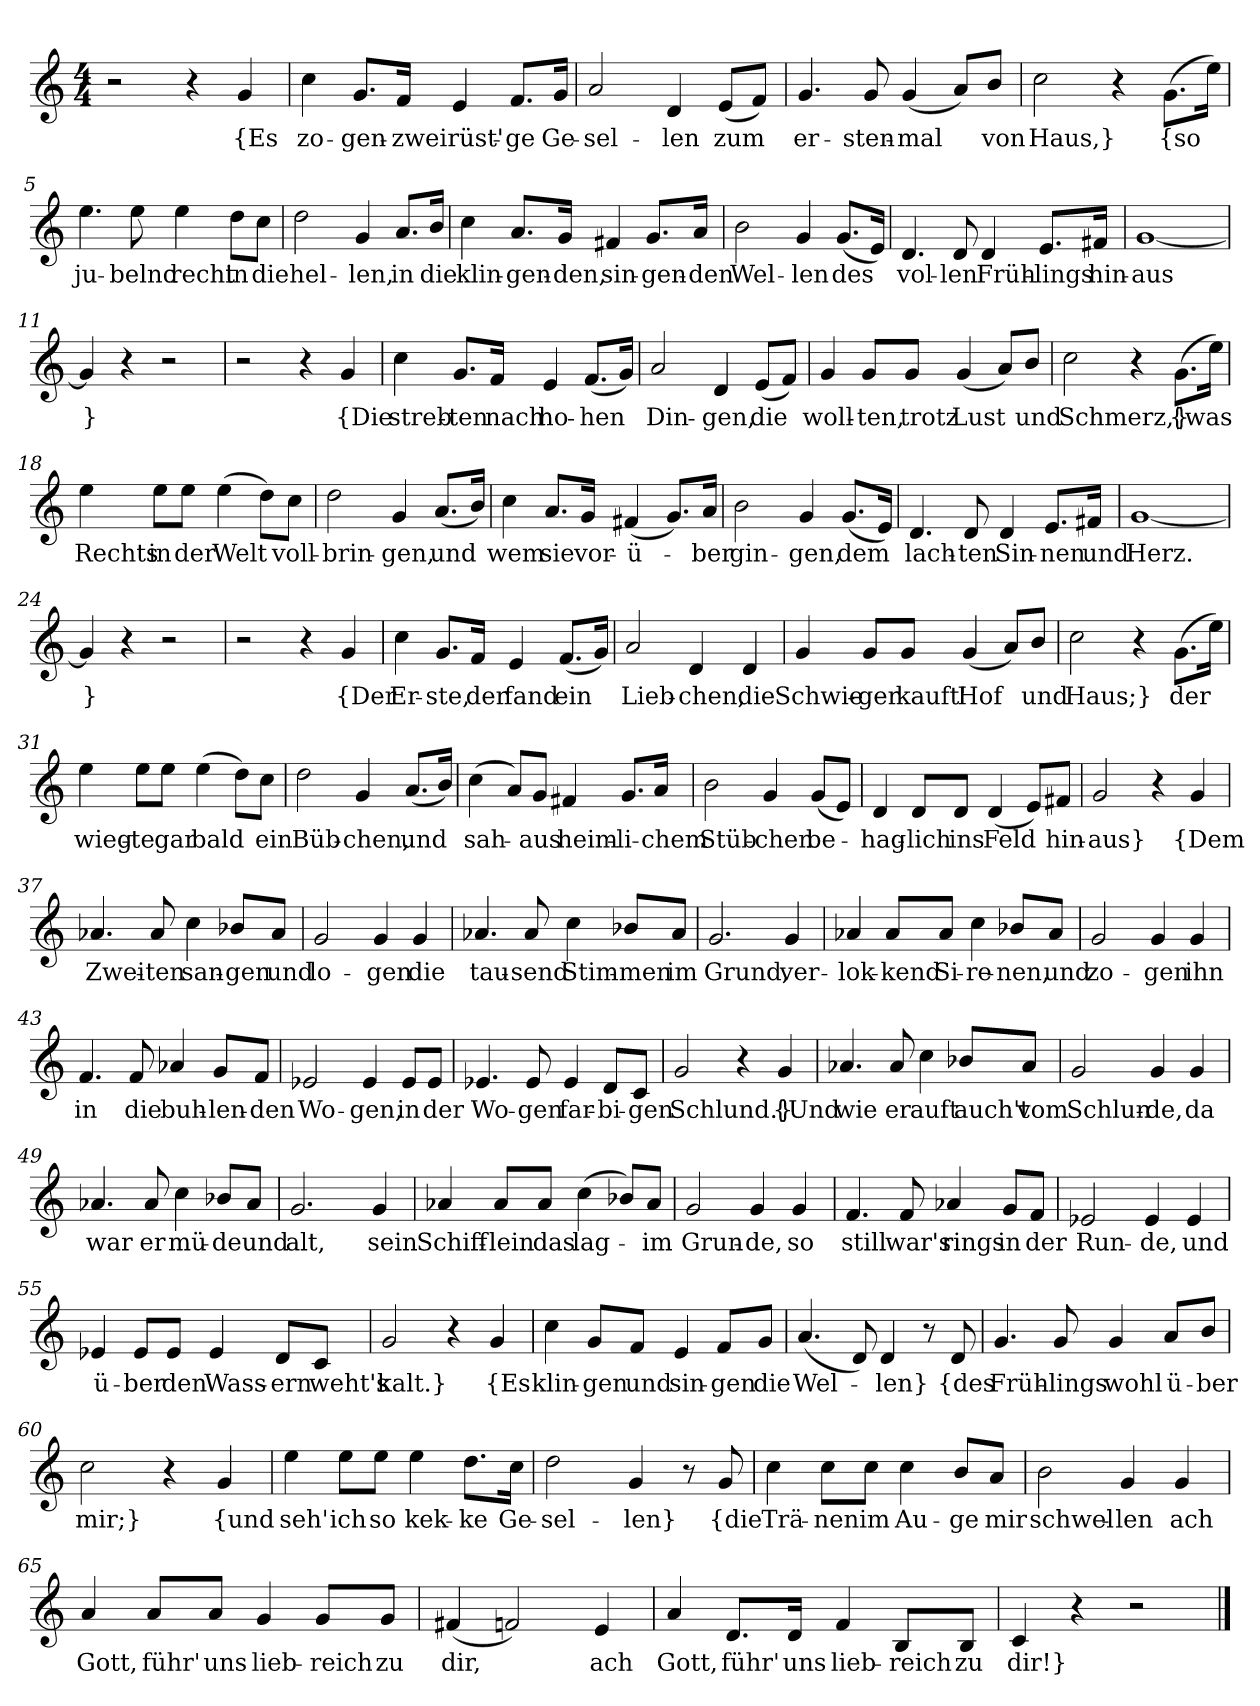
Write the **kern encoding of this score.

**kern	**text
*part1	*part1
*staff1	*staff1
*clefG2	*
*k[]	*
*M4/4	*
=	=
2r	.
4r	.
4g	{Es
=1	=1
4cc	zo-
8.g/L	-gen-
16f/Jk	zwei
4e	rüst'-
8.f/L	-ge
16g/Jk	Ge-
=2	=2
2a	-sel-
4d	-len
(8e/L	zum
8f/J)	.
=3	=3
4.g	er-
8g	-sten-
(4g	-mal
8a/L)	.
8b/J	von
=4	=4
2cc	Haus,}
4r	.
(8.g\L	{so
16ee\Jk)	.
=5	=5
4.ee	ju-
8ee	-belnd
4ee	recht
8dd\L	in
8cc\J	die
=6	=6
2dd	hel-
4g	-len,
8.a/L	in
16b/Jk	die
=7	=7
4cc	klin-
8.a/L	-gen-
16g/Jk	-den,
4f#X	sin-
8.g/L	-gen-
16a/Jk	-den
=8	=8
2b	Wel-
4g	-len
(8.g/L	des
16e/Jk)	.
=9	=9
4.d	vol-
8d	-len
4d	Früh-
8.e/L	-lings
16f#X/Jk	hin-
=10	=10
[1g	-aus
=11	=11
4g]	}
4r	.
2r	.
=13	=13
2r	.
4r	.
4g	{Die
=14	=14
4cc	streb-
8.g/L	-ten
16f/Jk	nach
4e	ho-
(8.f/L	-hen
16g/Jk)	.
=15	=15
2a	Din-
4d	-gen,
(8e/L	die
8f/J)	.
=16	=16
4g	woll-
8g/L	-ten,
8g/J	trotz
(4g	Lust
8a/L)	.
8b/J	und
=17	=17
2cc	Schmerz,}
4r	.
(8.g\L	{was
16ee\Jk)	.
=18	=18
4ee	Rechts
8ee\L	in
8ee\J	der
(4ee	Welt
8dd\L)	.
8cc\J	voll-
=19	=19
2dd	-brin-
4g	-gen,
(8.a/L	und
16b/Jk)	.
=20	=20
4cc	wem
8.a/L	sie
16g/Jk	vor-
(4f#X	-ü-
8.g/L)	.
16a/Jk	-ber
=21	=21
2b	gin-
4g	-gen,
(8.g/L	dem
16e/Jk)	.
=22	=22
4.d	lach-
8d	-ten
4d	Sin-
8.e/L	-nen
16f#X/Jk	und
=23	=23
[1g	Herz.
=24	=24
4g]	}
4r	.
2r	.
=26	=26
2r	.
4r	.
4g	{Der
=27	=27
4cc	Er-
8.g/L	-ste,
16f/Jk	der
4e	fand
(8.f/L	ein
16g/Jk)	.
=28	=28
2a	Lieb-
4d	-chen,
4d	die
=29	=29
4g	Schwie-
8g/L	-ger
8g/J	kauft'
(4g	Hof
8a/L)	.
8b/J	und
=30	=30
2cc	Haus;}
4r	.
(8.g\L	der
16ee\Jk)	.
=31	=31
4ee	wieg-
8ee\L	-te
8ee\J	gar
(4ee	bald
8dd\L)	.
8cc\J	ein
=32	=32
2dd	Büb-
4g	-chen,
(8.a/L	und
16b/Jk)	.
=33	=33
(4cc	sah-
8a/L)	.
8g/J	-aus
4f#X	heim-
8.g/L	-li-
16a/Jk	-chem
=34	=34
2b	Stüb-
4g	-chen
(8g/L	be-
8e/J)	.
=35	=35
4d	hag-
8d/L	-lich
8d/J	ins
(4d	Feld
8e/L)	.
8f#X/J	hin-
=36	=36
2g	-aus}
4r	.
4g	{Dem
=37	=37
4.a-X	Zwei-
8a-	-ten
4cc	san-
8b-X/L	-gen
8a-/J	und
=38	=38
2g	lo-
4g	-gen
4g	die
=39	=39
4.a-X	tau-
8a-	-send
4cc	Stim-
8b-X/L	-men
8a-/J	im
=40	=40
2.g	Grund,
4g	ver-
=41	=41
4a-X	-lok-
8a-/L	-kend
8a-/J	Si-
4cc	-re-
8b-X/L	-nen,
8a-/J	und
=42	=42
2g	zo-
4g	-gen
4g	ihn
=43	=43
4.f	in
8f	die
4a-X	buh-
8g/L	-len-
8f/J	-den
=44	=44
2e-X	Wo-
4e-	-gen,
8e-/L	in
8e-/J	der
=45	=45
4.e-X	Wo-
8e-	-gen
4e-	far-
8d/L	-bi-
8c/J	-gen
=46	=46
2g	Schlund.}
4r	.
4g	{Und
=47	=47
4.a-X	wie
8a-	er
4cc	auft
8b-X/L	auch't
8a-/J	vom
=48	=48
2g	Schlun-
4g	-de,
4g	da
=49	=49
4.a-X	war
8a-	er
4cc	mü-
8b-X/L	-de
8a-/J	und
=50	=50
2.g	alt,
4g	sein
=51	=51
4a-X	Schiff-
8a-/L	-lein
8a-/J	das
(4cc	lag-
8b-X/L)	.
8a-/J	im
=52	=52
2g	Grun-
4g	-de,
4g	so
=53	=53
4.f	still
8f	war's
4a-X	rings
8g/L	in
8f/J	der
=54	=54
2e-X	Run-
4e-	-de,
4e-	und
=55	=55
4e-X	ü-
8e-/L	-ber
8e-/J	den
4e-	Wass-
8d/L	-ern
8c/J	weht's
=56	=56
2g	kalt.}
4r	.
4g	{Es
=57	=57
4cc	klin-
8g/L	-gen
8f/J	und
4e	sin-
8f/L	-gen
8g/J	die
=58	=58
(4.a	Wel-
8d)	.
4d	-len}
8r	.
8d	{des
=59	=59
4.g	Früh-
8g	-lings
4g	wohl
8a/L	ü-
8b/J	-ber
=60	=60
2cc	mir;}
4r	.
4g	{und
=61	=61
4ee	seh'
8ee\L	ich
8ee\J	so
4ee	kek-
8.dd\L	-ke
16cc\Jk	Ge-
=62	=62
2dd	-sel-
4g	-len}
8r	.
8g	{die
=63	=63
4cc	Trä-
8cc\L	-nen
8cc\J	im
4cc	Au-
8b/L	-ge
8a/J	mir
=64	=64
2b	schwel-
4g	-len
4g	ach
=65	=65
4a	Gott,
8a/L	führ'
8a/J	uns
4g	lieb-
8g/L	-reich
8g/J	zu
=66	=66
(4f#X	dir,
2fn)	.
4e	ach
=67	=67
4a	Gott,
8.d/L	führ'
16d/Jk	uns
4f	lieb-
8B/L	-reich
8B/J	zu
=68	=68
4c	dir!}
4r	.
2r	.
==	==
*-	*-
